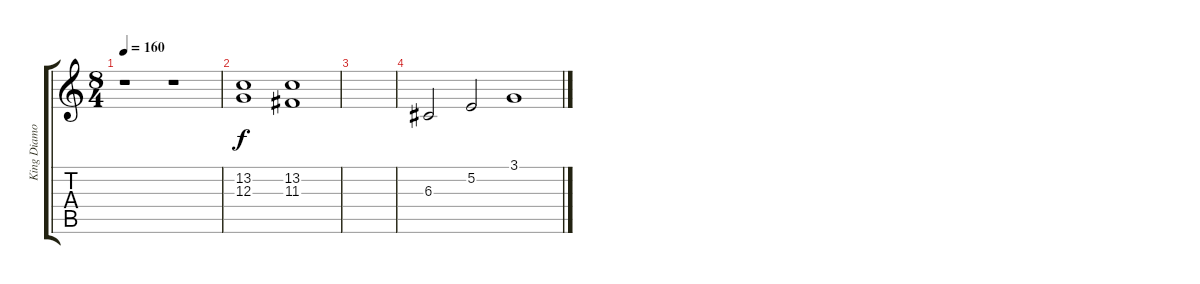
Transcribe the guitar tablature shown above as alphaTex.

\track ("King Diamond - Backing Vocals" "King Diamo") {instrument pad4choir}
\staff {score tabs}
\tuning (E4 B3 G3 D3 A2 E2) {hide}
\ts (8 4)
\tempo 160
\clef g2
\ks c
r.1{dy f} r.1 |
(13.2 12.3).1 (13.2 11.3).1 |
|
6.3.2 5.2.2 3.1.1
